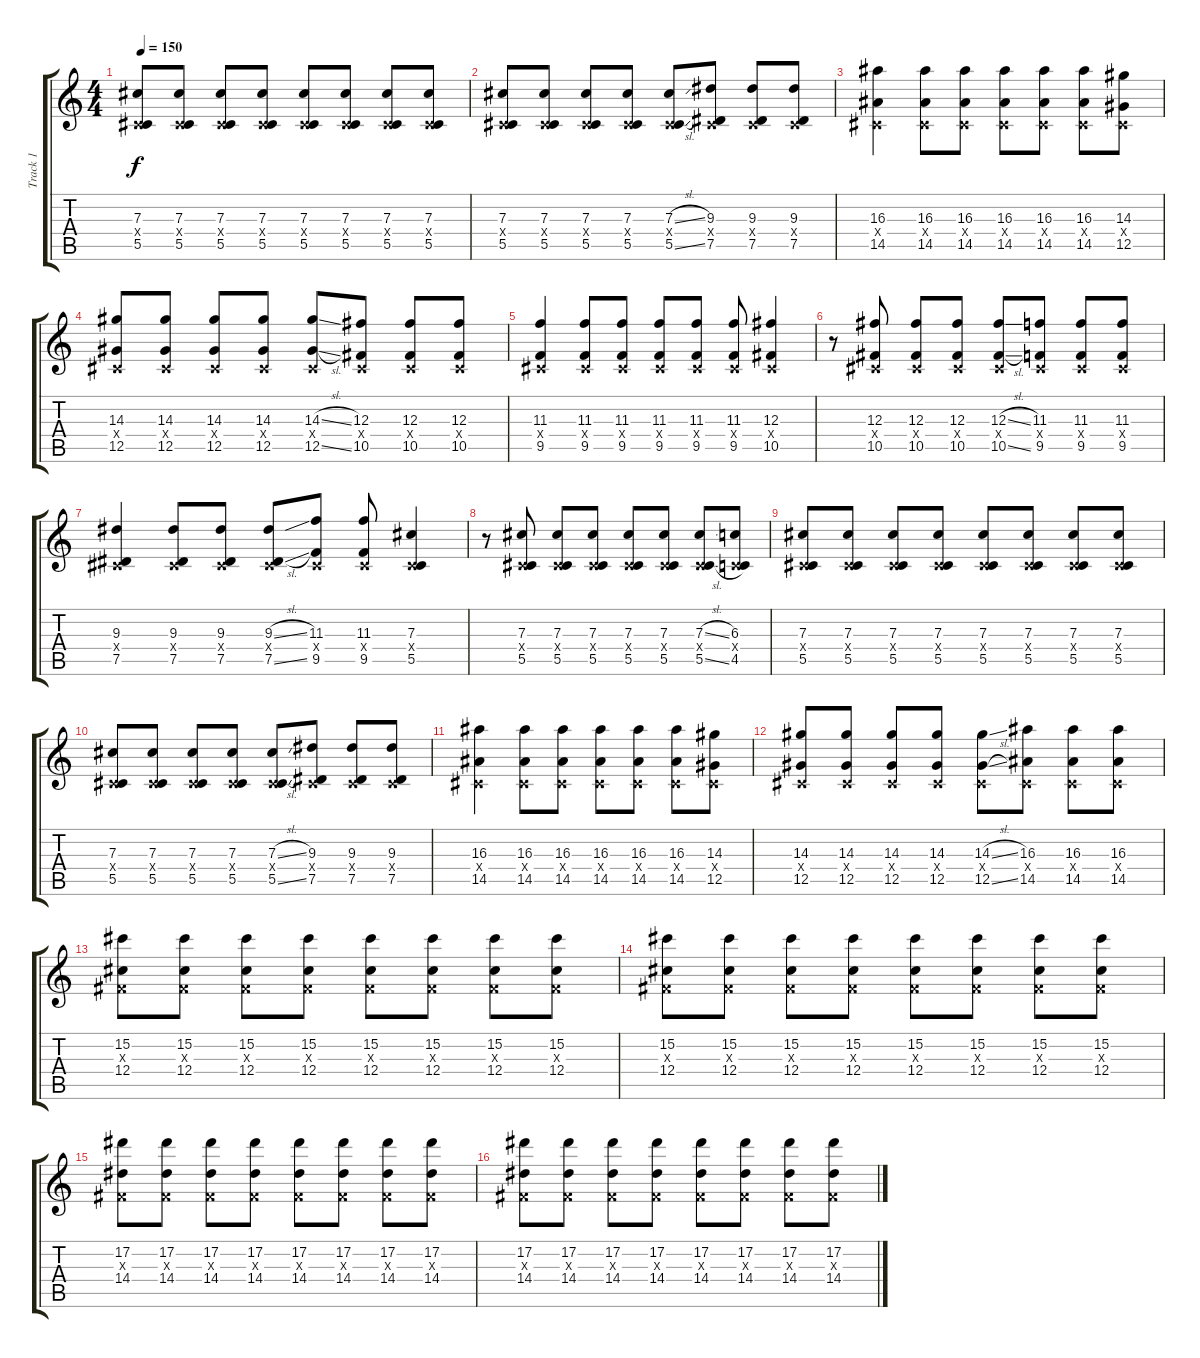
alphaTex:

\track ("Track 1" "Track 1") {instrument distortionguitar}
\staff {score tabs}
\tuning (Eb4 Bb3 Gb3 Db3 Ab2 Db2) {hide}
\ts (4 4)
\tempo 150
\clef g2
\ks c
(7.3 0.4{x} 5.5).8{dy f} (7.3 0.4{x} 5.5).8 (7.3 0.4{x} 5.5).8 (7.3 0.4{x} 5.5).8 (7.3 0.4{x} 5.5).8 (7.3 0.4{x} 5.5).8 (7.3 0.4{x} 5.5).8 (7.3 0.4{x} 5.5).8 |
(7.3 0.4{x} 5.5).8 (7.3 0.4{x} 5.5).8 (7.3 0.4{x} 5.5).8 (7.3 0.4{x} 5.5).8 (7.3{sl} 0.4{x} 5.5{sl}).8 (9.3 0.4{x} 7.5).8 (9.3 0.4{x} 7.5).8 (9.3 0.4{x} 7.5).8 |
(16.3 0.4{x} 14.5).4 (16.3 0.4{x} 14.5).8 (16.3 0.4{x} 14.5).8 (16.3 0.4{x} 14.5).8 (16.3 0.4{x} 14.5).8 (16.3 0.4{x} 14.5).8 (14.3 0.4{x} 12.5).8 |
(14.3 0.4{x} 12.5).8 (14.3 0.4{x} 12.5).8 (14.3 0.4{x} 12.5).8 (14.3 0.4{x} 12.5).8 (14.3{sl} 0.4{x} 12.5{sl}).8 (12.3 0.4{x} 10.5).8 (12.3 0.4{x} 10.5).8 (12.3 0.4{x} 10.5).8 |
(11.3 0.4{x} 9.5).4 (11.3 0.4{x} 9.5).8 (11.3 0.4{x} 9.5).8 (11.3 0.4{x} 9.5).8 (11.3 0.4{x} 9.5).8 (11.3 0.4{x} 9.5).8 (12.3 0.4{x} 10.5).4 |
r.8 (12.3 0.4{x} 10.5).8 (12.3 0.4{x} 10.5).8 (12.3 0.4{x} 10.5).8 (12.3{sl} 0.4{x} 10.5{sl}).8 (11.3 0.4{x} 9.5).8 (11.3 0.4{x} 9.5).8 (11.3 0.4{x} 9.5).8 |
(9.3 0.4{x} 7.5).4 (9.3 0.4{x} 7.5).8 (9.3 0.4{x} 7.5).8 (9.3{sl} 0.4{x} 7.5{sl}).8 (11.3 0.4{x} 9.5).8 (11.3 0.4{x} 9.5).8 (7.3 0.4{x} 5.5).4 |
r.8 (7.3 0.4{x} 5.5).8 (7.3 0.4{x} 5.5).8 (7.3 0.4{x} 5.5).8 (7.3 0.4{x} 5.5).8 (7.3 0.4{x} 5.5).8 (7.3{sl} 0.4{x} 5.5{sl}).8 (6.3 0.4{x} 4.5).8 |
(7.3 0.4{x} 5.5).8 (7.3 0.4{x} 5.5).8 (7.3 0.4{x} 5.5).8 (7.3 0.4{x} 5.5).8 (7.3 0.4{x} 5.5).8 (7.3 0.4{x} 5.5).8 (7.3 0.4{x} 5.5).8 (7.3 0.4{x} 5.5).8 |
(7.3 0.4{x} 5.5).8 (7.3 0.4{x} 5.5).8 (7.3 0.4{x} 5.5).8 (7.3 0.4{x} 5.5).8 (7.3{sl} 0.4{x} 5.5{sl}).8 (9.3 0.4{x} 7.5).8 (9.3 0.4{x} 7.5).8 (9.3 0.4{x} 7.5).8 |
(16.3 0.4{x} 14.5).4 (16.3 0.4{x} 14.5).8 (16.3 0.4{x} 14.5).8 (16.3 0.4{x} 14.5).8 (16.3 0.4{x} 14.5).8 (16.3 0.4{x} 14.5).8 (14.3 0.4{x} 12.5).8 |
(14.3 0.4{x} 12.5).8 (14.3 0.4{x} 12.5).8 (14.3 0.4{x} 12.5).8 (14.3 0.4{x} 12.5).8 (14.3{sl} 0.4{x} 12.5{sl}).8 (16.3 0.4{x} 14.5).8 (16.3 0.4{x} 14.5).8 (16.3 0.4{x} 14.5).8 |
(15.2 0.3{x} 12.4).8 (15.2 0.3{x} 12.4).8 (15.2 0.3{x} 12.4).8 (15.2 0.3{x} 12.4).8 (15.2 0.3{x} 12.4).8 (15.2 0.3{x} 12.4).8 (15.2 0.3{x} 12.4).8 (15.2 0.3{x} 12.4).8 |
(15.2 0.3{x} 12.4).8 (15.2 0.3{x} 12.4).8 (15.2 0.3{x} 12.4).8 (15.2 0.3{x} 12.4).8 (15.2 0.3{x} 12.4).8 (15.2 0.3{x} 12.4).8 (15.2 0.3{x} 12.4).8 (15.2 0.3{x} 12.4).8 |
(17.2 0.3{x} 14.4).8 (17.2 0.3{x} 14.4).8 (17.2 0.3{x} 14.4).8 (17.2 0.3{x} 14.4).8 (17.2 0.3{x} 14.4).8 (17.2 0.3{x} 14.4).8 (17.2 0.3{x} 14.4).8 (17.2 0.3{x} 14.4).8 |
(17.2 0.3{x} 14.4).8 (17.2 0.3{x} 14.4).8 (17.2 0.3{x} 14.4).8 (17.2 0.3{x} 14.4).8 (17.2 0.3{x} 14.4).8 (17.2 0.3{x} 14.4).8 (17.2 0.3{x} 14.4).8 (17.2 0.3{x} 14.4).8
